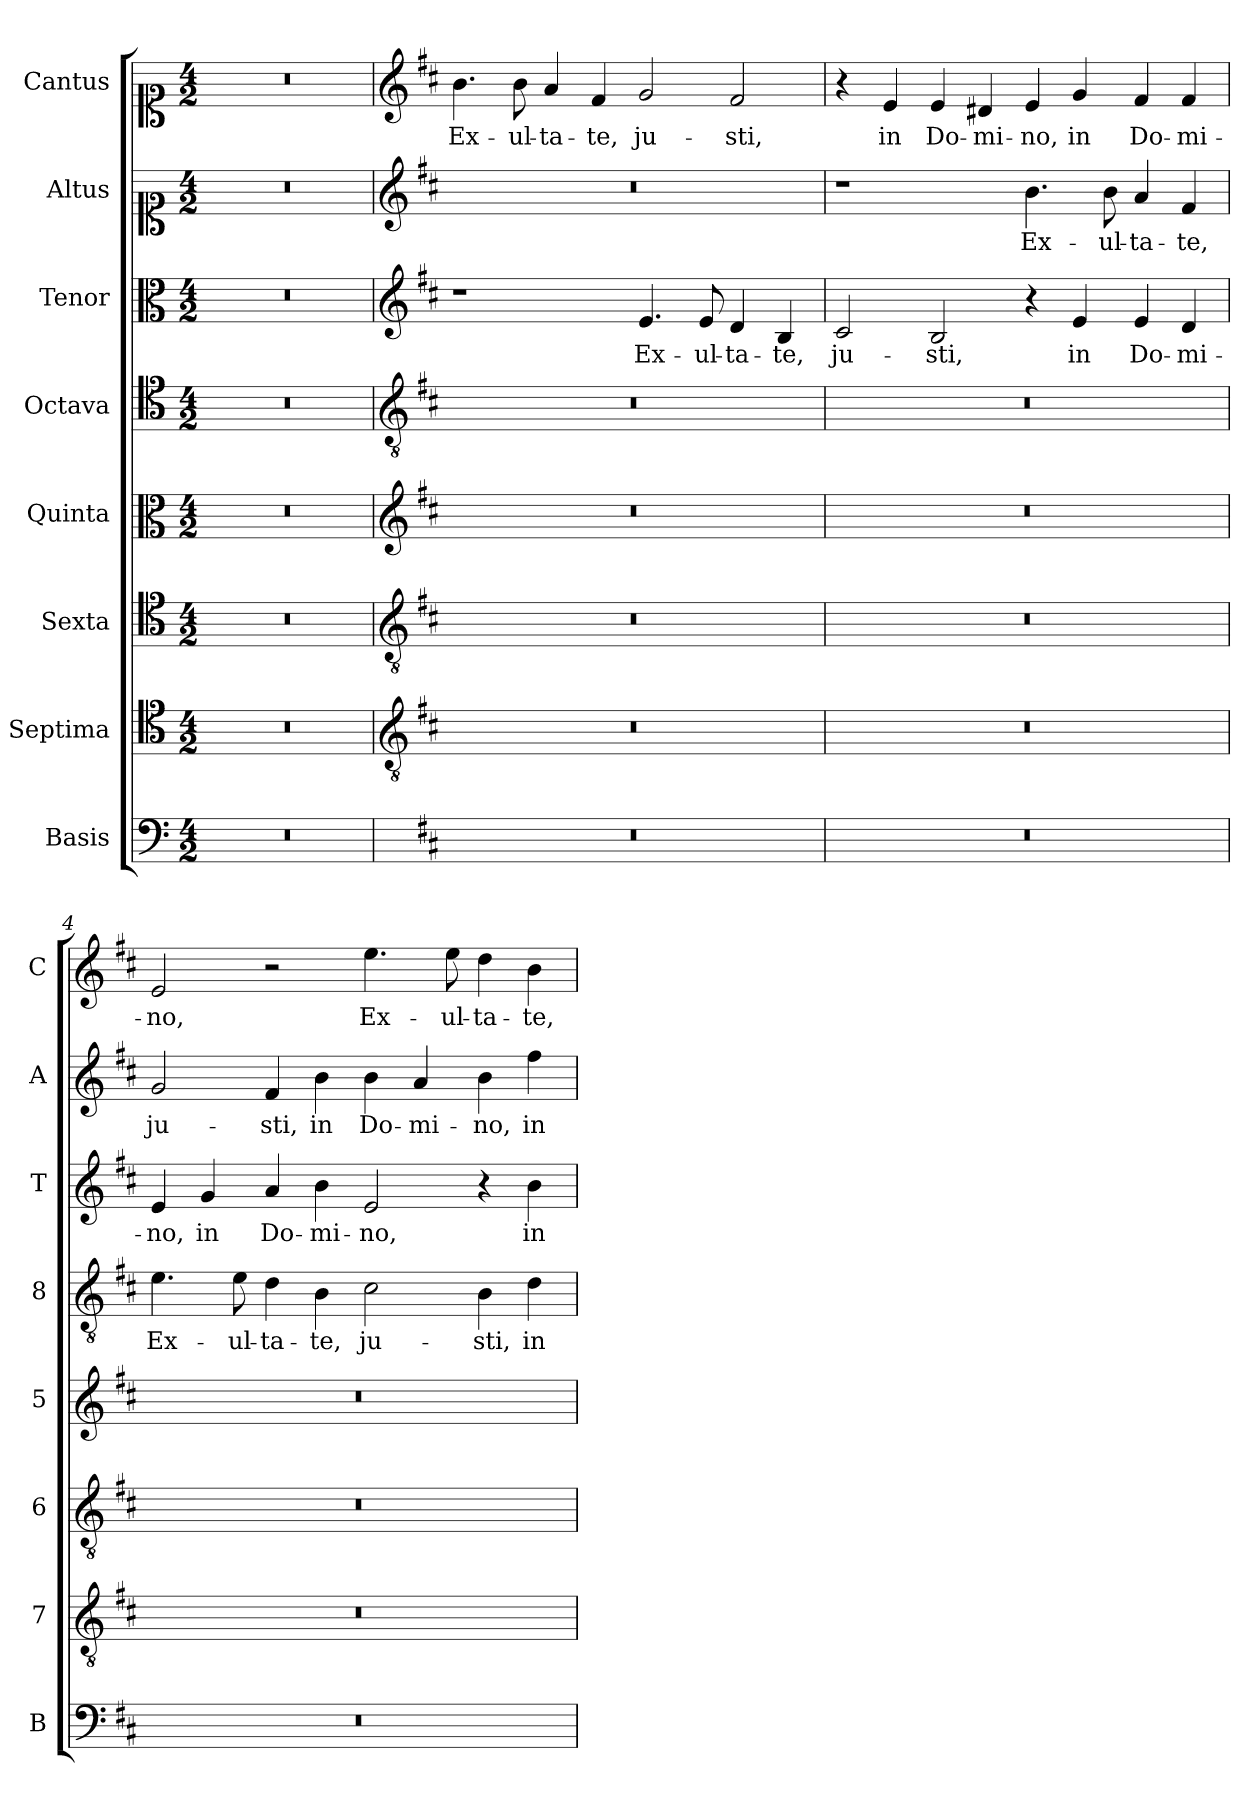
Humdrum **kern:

**kern	**kern	**kern	**kern	**kern	**text	**kern	**text	**kern	**text	**kern	**text
*part8	*part7	*part6	*part5	*part4	*part4	*part3	*part3	*part2	*part2	*part1	*part1
*staff8	*staff7	*staff6	*staff5	*staff4	*staff4	*staff3	*staff3	*staff2	*staff2	*staff1	*staff1
*I"Basis	*I"Septima	*I"Sexta	*I"Quinta	*I"Octava	*	*I"Tenor	*	*I"Altus	*	*I"Cantus	*
*I'B	*I'7	*I'6	*I'5	*I'8	*	*I'T	*	*I'A	*	*I'C	*
*clefF4	*clefC4	*clefC4	*clefC3	*clefC4	*	*clefC3	*	*clefC1	*	*clefC1	*
*k[]	*k[]	*k[]	*k[]	*k[]	*	*k[]	*	*k[]	*	*k[]	*
*C:	*C:	*C:	*C:	*C:	*	*C:	*	*C:	*	*C:	*
*M4/2	*M4/2	*M4/2	*M4/2	*M4/2	*	*M4/2	*	*M4/2	*	*M4/2	*
=1	=1	=1	=1	=1	=1	=1	=1	=1	=1	=1	=1
0r	0r	0r	0r	0r	.	0r	.	0r	.	0r	.
=2	=2	=2	=2	=2	=2	=2	=2	=2	=2	=2	=2
*	*clefGv2	*clefGv2	*clefG2	*clefGv2	*	*clefG2	*	*clefG2	*	*clefG2	*
*k[f#c#]	*k[f#c#]	*k[f#c#]	*k[f#c#]	*k[f#c#]	*	*k[f#c#]	*	*k[f#c#]	*	*k[f#c#]	*
*D:	*D:	*D:	*D:	*D:	*	*D:	*	*D:	*	*D:	*
!	!	!	!	!	!	!	!	!	!	!	!LO:LY:b
0r	0r	0r	0r	0r	.	1r	.	0r	.	4.b\	Ex-
!	!	!	!	!	!	!	!	!	!	!	!LO:LY:b
.	.	.	.	.	.	.	.	.	.	8b\	-ul-
!	!	!	!	!	!	!	!	!	!	!	!LO:LY:b
.	.	.	.	.	.	.	.	.	.	4a/	-ta-
!	!	!	!	!	!	!	!	!	!	!	!LO:LY:b
.	.	.	.	.	.	.	.	.	.	4f#/	-te,
!	!	!	!	!	!	!	!LO:LY:b	!	!	!	!LO:LY:b
.	.	.	.	.	.	4.e/	Ex-	.	.	2g/	ju-
!	!	!	!	!	!	!	!LO:LY:b	!	!	!	!
.	.	.	.	.	.	8e/	-ul-	.	.	.	.
!	!	!	!	!	!	!	!LO:LY:b	!	!	!	!LO:LY:b
.	.	.	.	.	.	4d/	-ta-	.	.	2f#/	-sti,
!	!	!	!	!	!	!	!LO:LY:b	!	!	!	!
.	.	.	.	.	.	4B/	-te,	.	.	.	.
=3	=3	=3	=3	=3	=3	=3	=3	=3	=3	=3	=3
!	!	!	!	!	!	!	!LO:LY:b	!	!	!	!
0r	0r	0r	0r	0r	.	2c#/	ju-	1r	.	4r	.
!	!	!	!	!	!	!	!	!	!	!	!LO:LY:b
.	.	.	.	.	.	.	.	.	.	4e/	in
!	!	!	!	!	!	!	!LO:LY:b	!	!	!	!LO:LY:b
.	.	.	.	.	.	2B/	-sti,	.	.	4e/	Do-
!	!	!	!	!	!	!	!	!	!	!	!LO:LY:b
.	.	.	.	.	.	.	.	.	.	4d#X/	-mi-
!	!	!	!	!	!	!	!	!	!LO:LY:b	!	!LO:LY:b
.	.	.	.	.	.	4r	.	4.b\	Ex-	4e/	-no,
!	!	!	!	!	!	!	!LO:LY:b	!	!	!	!LO:LY:b
.	.	.	.	.	.	4e/	in	.	.	4g/	in
!	!	!	!	!	!	!	!	!	!LO:LY:b	!	!
.	.	.	.	.	.	.	.	8b\	-ul-	.	.
!	!	!	!	!	!	!	!LO:LY:b	!	!LO:LY:b	!	!LO:LY:b
.	.	.	.	.	.	4e/	Do-	4a/	-ta-	4f#/	Do-
!	!	!	!	!	!	!	!LO:LY:b	!	!LO:LY:b	!	!LO:LY:b
.	.	.	.	.	.	4d/	-mi-	4f#/	-te,	4f#/	-mi-
=4	=4	=4	=4	=4	=4	=4	=4	=4	=4	=4	=4
!	!	!	!	!	!LO:LY:b	!	!LO:LY:b	!	!LO:LY:b	!	!LO:LY:b
0r	0r	0r	0r	4.e\	Ex-	4e/	-no,	2g/	ju-	2e/	-no,
!	!	!	!	!	!	!	!LO:LY:b	!	!	!	!
.	.	.	.	.	.	4g/	in	.	.	.	.
!	!	!	!	!	!LO:LY:b	!	!	!	!	!	!
.	.	.	.	8e\	-ul-	.	.	.	.	.	.
!	!	!	!	!	!LO:LY:b	!	!LO:LY:b	!	!LO:LY:b	!	!
.	.	.	.	4d\	-ta-	4a/	Do-	4f#/	-sti,	2r	.
!	!	!	!	!	!LO:LY:b	!	!LO:LY:b	!	!LO:LY:b	!	!
.	.	.	.	4B\	-te,	4b\	-mi-	4b\	in	.	.
!	!	!	!	!	!LO:LY:b	!	!LO:LY:b	!	!LO:LY:b	!	!LO:LY:b
.	.	.	.	2c#\	ju-	2e/	-no,	4b\	Do-	4.ee\	Ex-
!	!	!	!	!	!	!	!	!	!LO:LY:b	!	!
.	.	.	.	.	.	.	.	4a/	-mi-	.	.
!	!	!	!	!	!	!	!	!	!	!	!LO:LY:b
.	.	.	.	.	.	.	.	.	.	8ee\	-ul-
!	!	!	!	!	!LO:LY:b	!	!	!	!LO:LY:b	!	!LO:LY:b
.	.	.	.	4B\	-sti,	4r	.	4b\	-no,	4dd\	-ta-
!	!	!	!	!	!LO:LY:b	!	!LO:LY:b	!	!LO:LY:b	!	!LO:LY:b
.	.	.	.	4d\	in	4b\	in	4ff#\	in	4b\	-te,
=	=	=	=	=	=	=	=	=	=	=	=
*-	*-	*-	*-	*-	*-	*-	*-	*-	*-	*-	*-
